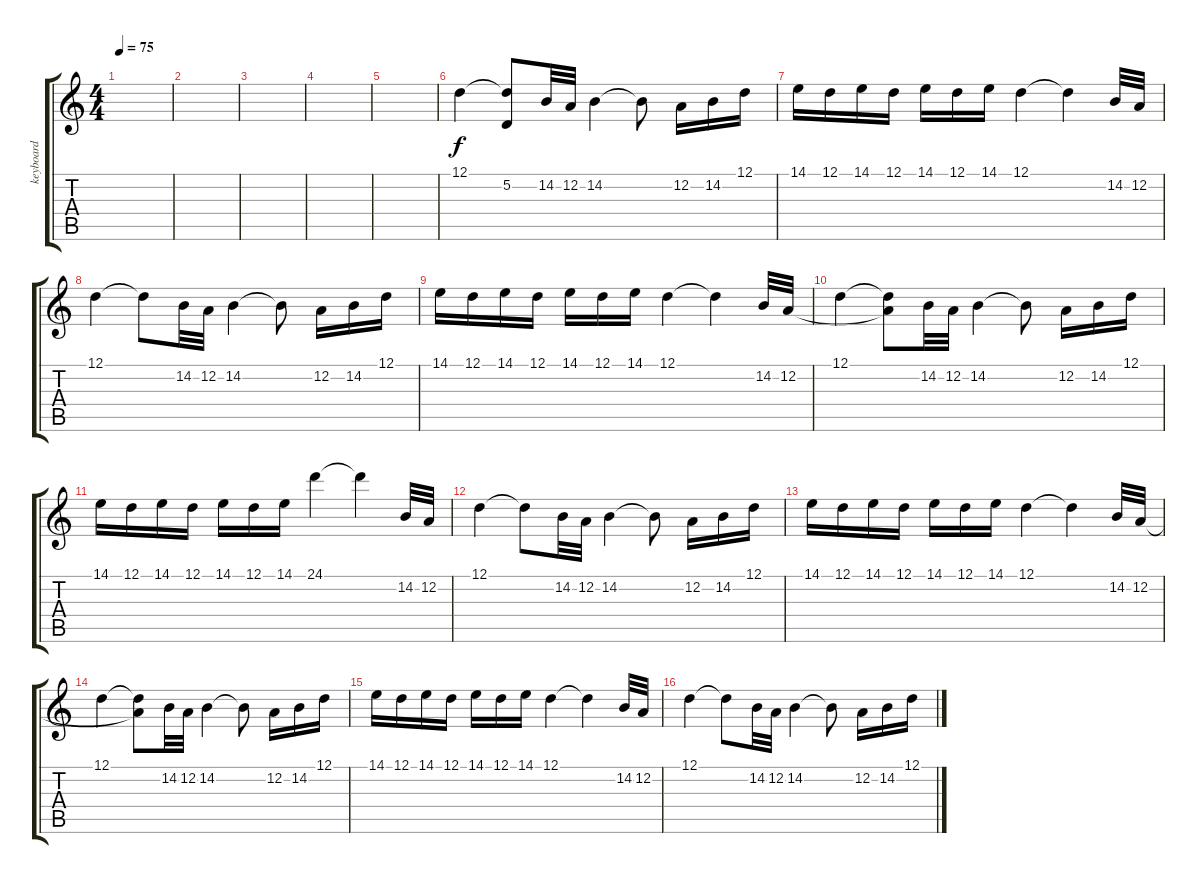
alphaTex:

\track ("keyboard" "keyboard") {instrument lead6voice}
\staff {score tabs}
\tuning (D4 A3 F3 C3 G2 D2) {hide}
\ts (4 4)
\tempo 75
\clef g2
\ks c
|
|
|
|
|
12.1.4 (12.1{t} 5.2).8 14.2.32 12.2.32 14.2.4 14.2{t}.8 12.2.16 14.2.16 12.1.16 |
14.1.16 12.1.16 14.1.16 12.1.16 14.1.16 12.1.16 14.1.16 12.1.4 12.1{t}.4 14.2.32 12.2.32 |
12.1.4 12.1{t}.8 14.2.32 12.2.32 14.2.4 14.2{t}.8 12.2.16 14.2.16 12.1.16 |
14.1.16 12.1.16 14.1.16 12.1.16 14.1.16 12.1.16 14.1.16 12.1.4 12.1{t}.4 14.2.32 12.2.32 |
12.1.4 (12.1{t} 12.2{t}).8 14.2.32 12.2.32 14.2.4 14.2{t}.8 12.2.16 14.2.16 12.1.16 |
14.1.16 12.1.16 14.1.16 12.1.16 14.1.16 12.1.16 14.1.16 24.1.4 24.1{t}.4 14.2.32 12.2.32 |
12.1.4 12.1{t}.8 14.2.32 12.2.32 14.2.4 14.2{t}.8 12.2.16 14.2.16 12.1.16 |
14.1.16 12.1.16 14.1.16 12.1.16 14.1.16 12.1.16 14.1.16 12.1.4 12.1{t}.4 14.2.32 12.2.32 |
12.1.4 (12.1{t} 12.2{t}).8 14.2.32 12.2.32 14.2.4 14.2{t}.8 12.2.16 14.2.16 12.1.16 |
14.1.16 12.1.16 14.1.16 12.1.16 14.1.16 12.1.16 14.1.16 12.1.4 12.1{t}.4 14.2.32 12.2.32 |
12.1.4 12.1{t}.8 14.2.32 12.2.32 14.2.4 14.2{t}.8 12.2.16 14.2.16 12.1.16
